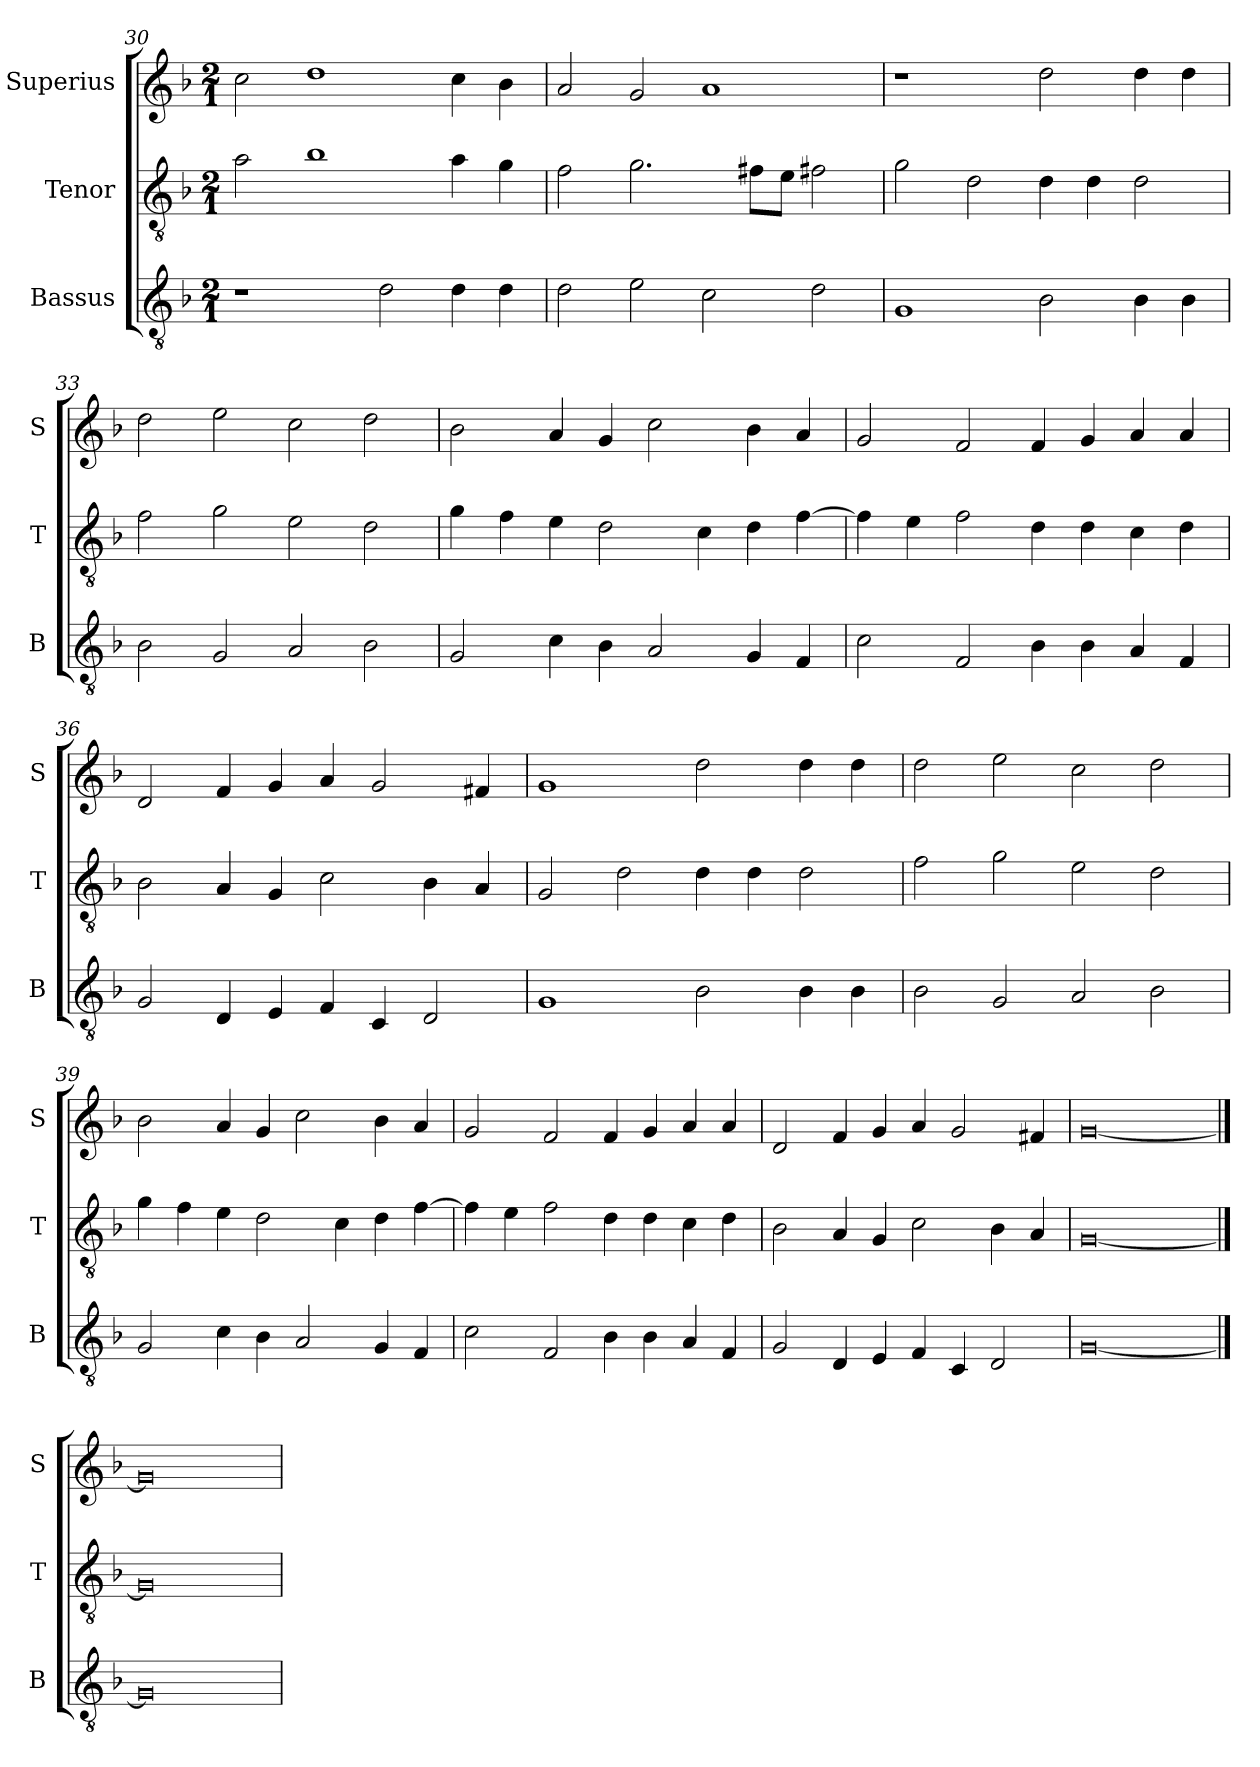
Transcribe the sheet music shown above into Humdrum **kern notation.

**kern	**kern	**kern
*part3	*part2	*part1
*staff3	*staff2	*staff1
*I"Bassus	*I"Tenor	*I"Superius
*I'B	*I'T	*I'S
*clefGv2	*clefGv2	*clefG2
*k[b-]	*k[b-]	*k[b-]
*F:	*F:	*F:
*M2/1	*M2/1	*M2/1
=30	=30	=30
1r	2a	2cc
.	1b-	1dd
2d	.	.
4d	4a	4cc
4d	4g	4b-
=31	=31	=31
2d	2f	2a
2e	2.g	2g
2c	.	1a
.	8f#X\L	.
.	8e\J	.
2d	2f#X	.
=32	=32	=32
1G	2g	1r
.	2d	.
2B-	4d	2dd
.	4d	.
4B-	2d	4dd
4B-	.	4dd
=33	=33	=33
2B-	2f	2dd
2G	2g	2ee
2A	2e	2cc
2B-	2d	2dd
=34	=34	=34
2G	4g	2b-
.	4f	.
4c	4e	4a
4B-	2d	4g
2A	.	2cc
.	4c	.
4G	4d	4b-
4F	[4f	4a
=35	=35	=35
2c	4f]	2g
.	4e	.
2F	2f	2f
4B-	4d	4f
4B-	4d	4g
4A	4c	4a
4F	4d	4a
=36	=36	=36
2G	2B-	2d
4D	4A	4f
4E	4G	4g
4F	2c	4a
4C	.	2g
2D	4B-	.
.	4A	4f#X
=37	=37	=37
1G	2G	1g
.	2d	.
2B-	4d	2dd
.	4d	.
4B-	2d	4dd
4B-	.	4dd
=38	=38	=38
2B-	2f	2dd
2G	2g	2ee
2A	2e	2cc
2B-	2d	2dd
=39	=39	=39
2G	4g	2b-
.	4f	.
4c	4e	4a
4B-	2d	4g
2A	.	2cc
.	4c	.
4G	4d	4b-
4F	[4f	4a
=40	=40	=40
2c	4f]	2g
.	4e	.
2F	2f	2f
4B-	4d	4f
4B-	4d	4g
4A	4c	4a
4F	4d	4a
=41	=41	=41
2G	2B-	2d
4D	4A	4f
4E	4G	4g
4F	2c	4a
4C	.	2g
2D	4B-	.
.	4A	4f#X
=42	=42	=42
[0G	[0G	[0g
==43	==43	==43
0G]	0G]	0g]
=	=	=
*-	*-	*-
